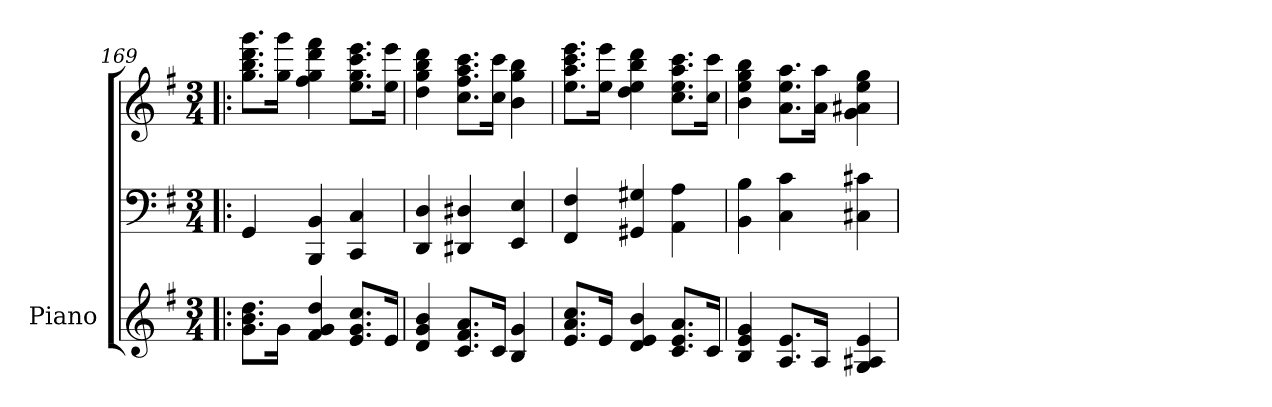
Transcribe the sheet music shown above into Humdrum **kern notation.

**kern	**kern	**kern
*part1	*part1	*part1
*staff3	*staff2	*staff1
*I"Piano	*	*
*I'Pno.	*	*
*clefG2	*clefF4	*clefG2
*k[f#]	*k[f#]	*k[f#]
*M3/4	*M3/4	*M3/4
=169!|:	=169!|:	=169!|:
8.g\ 8.b\ 8.dd\L	4GG/	8.gg\ 8.bb\ 8.ddd\ 8.ggg\L
16g\Jk	.	16gg\ 16ggg\Jk
4f#/ 4g/ 4dd/	4BBB/ 4BB/	4ff#\ 4gg\ 4ddd\ 4fff#\
8.e/ 8.g/ 8.cc/L	4CC/ 4C/	8.ee\ 8.gg\ 8.ccc\ 8.eee\L
16e/Jk	.	16ee\ 16eee\Jk
=170	=170	=170
4d/ 4g/ 4b/	4DD/ 4D/	4dd\ 4gg\ 4bb\ 4ddd\
8.c/ 8.f#/ 8.a/L	4DD#X/ 4D#X/	8.cc\ 8.ff#\ 8.aa\ 8.ccc\L
16c/Jk	.	16cc\ 16ccc\Jk
4B/ 4g/	4EE/ 4E/	4b\ 4gg\ 4bb\
=171	=171	=171
8.e/ 8.a/ 8.cc/L	4FF#/ 4F#/	8.ee\ 8.aa\ 8.ccc\ 8.eee\L
16e/Jk	.	16ee\ 16eee\Jk
4d/ 4e/ 4b/	4GG#X/ 4G#X/	4dd\ 4ee\ 4bb\ 4ddd\
8.c/ 8.e/ 8.a/L	4AA\ 4A\	8.cc\ 8.ee\ 8.aa\ 8.ccc\L
16c/Jk	.	16cc\ 16ccc\Jk
=172	=172	=172
4B/ 4e/ 4g/	4BB\ 4B\	4b\ 4ee\ 4gg\ 4bb\
8.A/ 8.e/L	4C\ 4c\	8.a\ 8.ee\ 8.aa\L
16A/Jk	.	16a\ 16aa\Jk
4G/ 4A#X/ 4e/	4C#X\ 4c#X\	4g\ 4a#X\ 4ee\ 4gg\
=	=	=
*-	*-	*-
